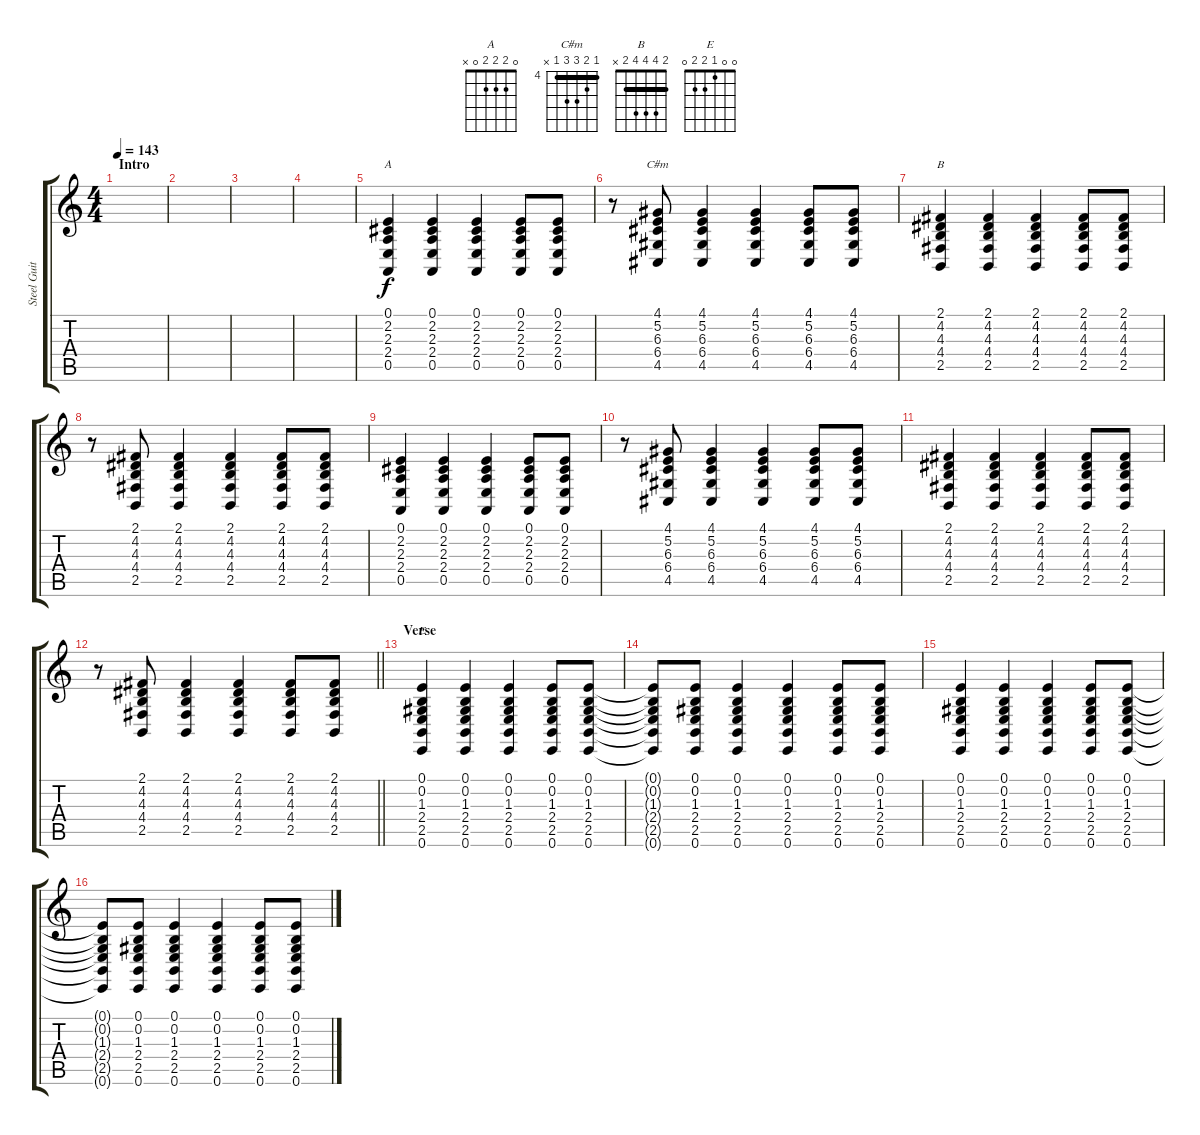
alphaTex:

\track ("Steel Guitar" "Steel Guit") {instrument choiraahs}
\staff {score tabs}
\tuning (E4 B3 G3 D3 A2 E2) {hide}
\chord ("A" 0 2 2 2 0 x)
\chord ("C#m" 4 5 6 6 4 x) {firstfret 4 barre 4}
\chord ("B" 2 4 4 4 2 x) {barre 2}
\chord ("E" 0 0 1 2 2 0)
\ts (4 4)
\section ("" "Intro")
\tempo 143
\clef g2
\ks c
|
|
|
|
(0.1 2.2 2.3 2.4 0.5).4{ch "A"} (0.1 2.2 2.3 2.4 0.5).4 (0.1 2.2 2.3 2.4 0.5).4 (0.1 2.2 2.3 2.4 0.5).8 (0.1 2.2 2.3 2.4 0.5).8 |
r.8 (4.1 5.2 6.3 6.4 4.5).8{ch "C#m"} (4.1 5.2 6.3 6.4 4.5).4 (4.1 5.2 6.3 6.4 4.5).4 (4.1 5.2 6.3 6.4 4.5).8 (4.1 5.2 6.3 6.4 4.5).8 |
(2.1 4.2 4.3 4.4 2.5).4{ch "B"} (2.1 4.2 4.3 4.4 2.5).4 (2.1 4.2 4.3 4.4 2.5).4 (2.1 4.2 4.3 4.4 2.5).8 (2.1 4.2 4.3 4.4 2.5).8 |
r.8 (2.1 4.2 4.3 4.4 2.5).8 (2.1 4.2 4.3 4.4 2.5).4 (2.1 4.2 4.3 4.4 2.5).4 (2.1 4.2 4.3 4.4 2.5).8 (2.1 4.2 4.3 4.4 2.5).8 |
(0.1 2.2 2.3 2.4 0.5).4 (0.1 2.2 2.3 2.4 0.5).4 (0.1 2.2 2.3 2.4 0.5).4 (0.1 2.2 2.3 2.4 0.5).8 (0.1 2.2 2.3 2.4 0.5).8 |
r.8 (4.1 5.2 6.3 6.4 4.5).8 (4.1 5.2 6.3 6.4 4.5).4 (4.1 5.2 6.3 6.4 4.5).4 (4.1 5.2 6.3 6.4 4.5).8 (4.1 5.2 6.3 6.4 4.5).8 |
(2.1 4.2 4.3 4.4 2.5).4 (2.1 4.2 4.3 4.4 2.5).4 (2.1 4.2 4.3 4.4 2.5).4 (2.1 4.2 4.3 4.4 2.5).8 (2.1 4.2 4.3 4.4 2.5).8 |
\barLineRight lightlight
r.8 (2.1 4.2 4.3 4.4 2.5).8 (2.1 4.2 4.3 4.4 2.5).4 (2.1 4.2 4.3 4.4 2.5).4 (2.1 4.2 4.3 4.4 2.5).8 (2.1 4.2 4.3 4.4 2.5).8 |
\section ("" "Verse")
(0.1 0.2 1.3 2.4 2.5 0.6).4{ch "E"} (0.1 0.2 1.3 2.4 2.5 0.6).4 (0.1 0.2 1.3 2.4 2.5 0.6).4 (0.1 0.2 1.3 2.4 2.5 0.6).8 (0.1 0.2 1.3 2.4 2.5 0.6).8 |
(0.1{t} 0.2{t} 1.3{t} 2.4{t} 2.5{t} 0.6{t}).8 (0.1 0.2 1.3 2.4 2.5 0.6).8 (0.1 0.2 1.3 2.4 2.5 0.6).4 (0.1 0.2 1.3 2.4 2.5 0.6).4 (0.1 0.2 1.3 2.4 2.5 0.6).8 (0.1 0.2 1.3 2.4 2.5 0.6).8 |
(0.1 0.2 1.3 2.4 2.5 0.6).4 (0.1 0.2 1.3 2.4 2.5 0.6).4 (0.1 0.2 1.3 2.4 2.5 0.6).4 (0.1 0.2 1.3 2.4 2.5 0.6).8 (0.1 0.2 1.3 2.4 2.5 0.6).8 |
(0.1{t} 0.2{t} 1.3{t} 2.4{t} 2.5{t} 0.6{t}).8 (0.1 0.2 1.3 2.4 2.5 0.6).8 (0.1 0.2 1.3 2.4 2.5 0.6).4 (0.1 0.2 1.3 2.4 2.5 0.6).4 (0.1 0.2 1.3 2.4 2.5 0.6).8 (0.1 0.2 1.3 2.4 2.5 0.6).8
